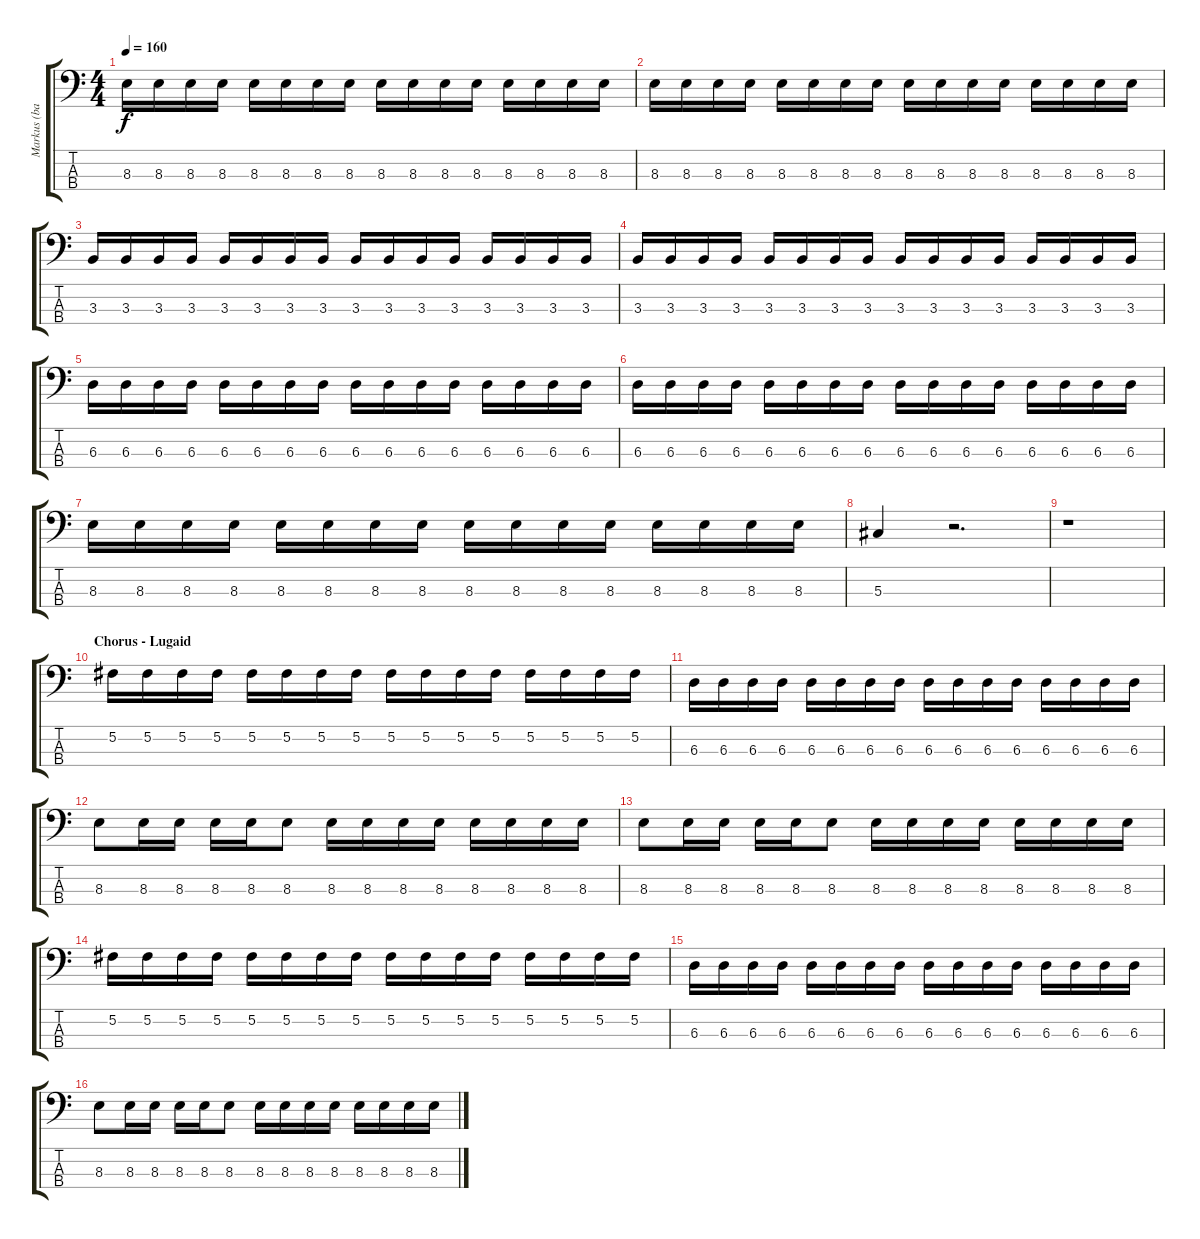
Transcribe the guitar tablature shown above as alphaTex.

\track ("Markus (bass)" "Markus (ba") {instrument electricbassfinger}
\staff {score tabs}
\tuning (Gb2 Db2 Ab1 Eb1) {hide}
\ts (4 4)
\tempo 160
\clef f4
\ks c
8.3.16{dy f} 8.3.16 8.3.16 8.3.16 8.3.16 8.3.16 8.3.16 8.3.16 8.3.16 8.3.16 8.3.16 8.3.16 8.3.16 8.3.16 8.3.16 8.3.16 |
8.3.16 8.3.16 8.3.16 8.3.16 8.3.16 8.3.16 8.3.16 8.3.16 8.3.16 8.3.16 8.3.16 8.3.16 8.3.16 8.3.16 8.3.16 8.3.16 |
3.3.16 3.3.16 3.3.16 3.3.16 3.3.16 3.3.16 3.3.16 3.3.16 3.3.16 3.3.16 3.3.16 3.3.16 3.3.16 3.3.16 3.3.16 3.3.16 |
3.3.16 3.3.16 3.3.16 3.3.16 3.3.16 3.3.16 3.3.16 3.3.16 3.3.16 3.3.16 3.3.16 3.3.16 3.3.16 3.3.16 3.3.16 3.3.16 |
6.3.16 6.3.16 6.3.16 6.3.16 6.3.16 6.3.16 6.3.16 6.3.16 6.3.16 6.3.16 6.3.16 6.3.16 6.3.16 6.3.16 6.3.16 6.3.16 |
6.3.16 6.3.16 6.3.16 6.3.16 6.3.16 6.3.16 6.3.16 6.3.16 6.3.16 6.3.16 6.3.16 6.3.16 6.3.16 6.3.16 6.3.16 6.3.16 |
8.3.16 8.3.16 8.3.16 8.3.16 8.3.16 8.3.16 8.3.16 8.3.16 8.3.16 8.3.16 8.3.16 8.3.16 8.3.16 8.3.16 8.3.16 8.3.16 |
5.3.4 r.2{d} |
r.1 |
\section ("" "Chorus - Lugaid")
5.2.16 5.2.16 5.2.16 5.2.16 5.2.16 5.2.16 5.2.16 5.2.16 5.2.16 5.2.16 5.2.16 5.2.16 5.2.16 5.2.16 5.2.16 5.2.16 |
6.3.16 6.3.16 6.3.16 6.3.16 6.3.16 6.3.16 6.3.16 6.3.16 6.3.16 6.3.16 6.3.16 6.3.16 6.3.16 6.3.16 6.3.16 6.3.16 |
8.3.8 8.3.16 8.3.16 8.3.16 8.3.16 8.3.8 8.3.16 8.3.16 8.3.16 8.3.16 8.3.16 8.3.16 8.3.16 8.3.16 |
8.3.8 8.3.16 8.3.16 8.3.16 8.3.16 8.3.8 8.3.16 8.3.16 8.3.16 8.3.16 8.3.16 8.3.16 8.3.16 8.3.16 |
5.2.16 5.2.16 5.2.16 5.2.16 5.2.16 5.2.16 5.2.16 5.2.16 5.2.16 5.2.16 5.2.16 5.2.16 5.2.16 5.2.16 5.2.16 5.2.16 |
6.3.16 6.3.16 6.3.16 6.3.16 6.3.16 6.3.16 6.3.16 6.3.16 6.3.16 6.3.16 6.3.16 6.3.16 6.3.16 6.3.16 6.3.16 6.3.16 |
8.3.8 8.3.16 8.3.16 8.3.16 8.3.16 8.3.8 8.3.16 8.3.16 8.3.16 8.3.16 8.3.16 8.3.16 8.3.16 8.3.16
